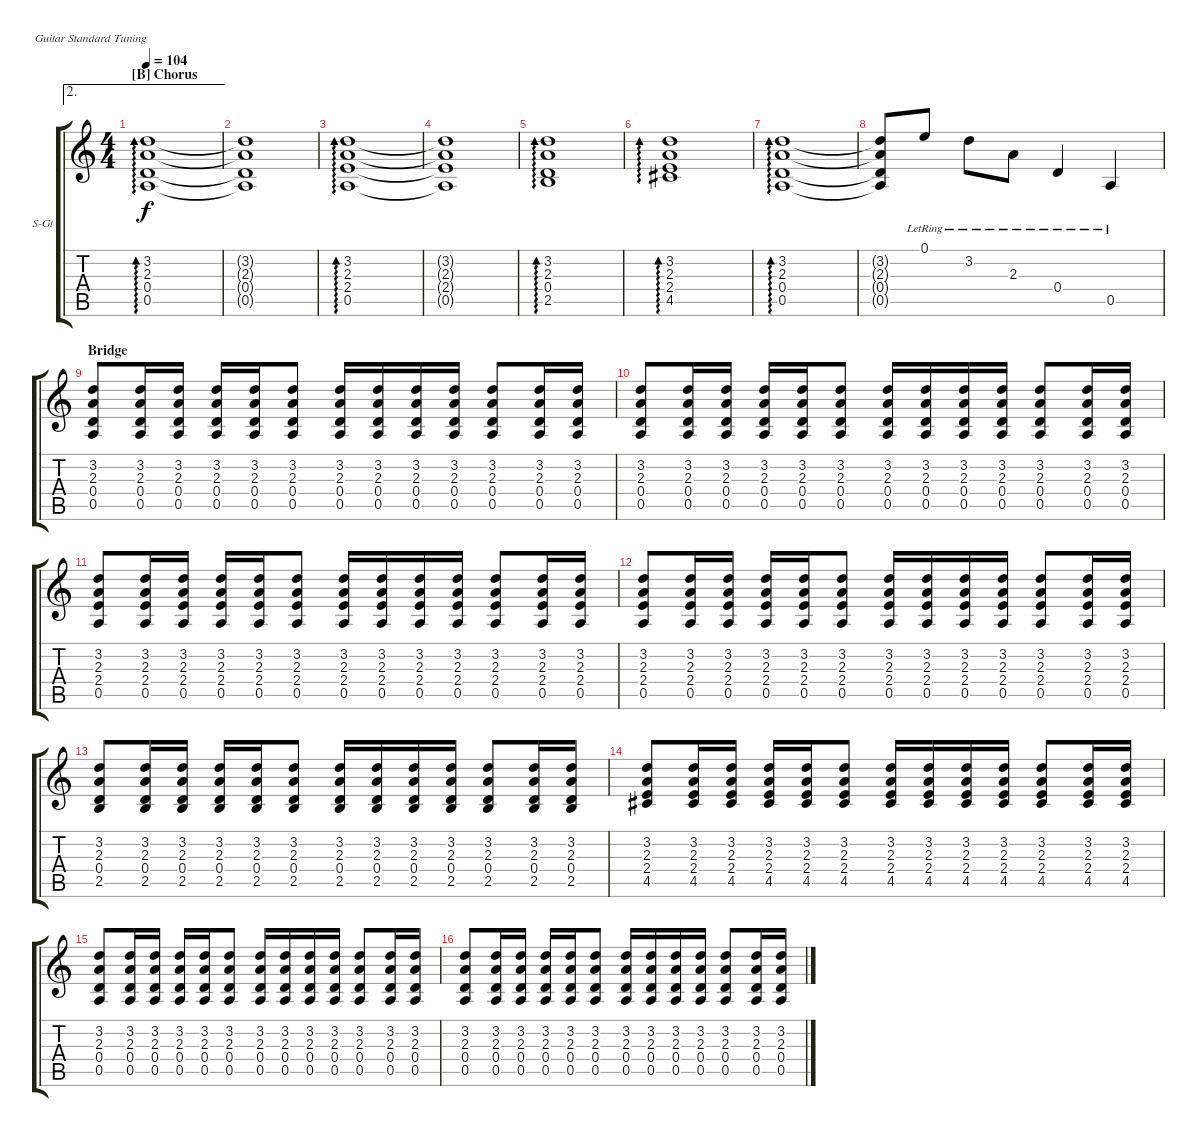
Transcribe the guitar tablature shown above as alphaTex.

\defaultSystemsLayout 4
\bracketExtendMode groupsimilarinstruments
\firstSystemTrackNameOrientation horizontal
\otherSystemsTrackNameOrientation horizontal
\track ("Steel Guitar" "S-Gt") {instrument acousticguitarsteel}
\staff {score tabs}
\tuning (E4 B3 G3 D3 A2 E2)
\ae 2
\ts (4 4)
\section ("B" "Chorus")
\tempo 104
\clef g2
\ks c
(0.5 0.4 2.3 3.2).1{ad 0 dy f} |
(3.2{t} 2.3{t} 0.4{t} 0.5{t}).1 |
(3.2 2.3 2.4 0.5).1{ad 0} |
(0.5{t} 2.4{t} 2.3{t} 3.2{t}).1 |
(2.5 0.4 2.3 3.2).1{ad 0} |
(4.5 2.4 2.3 3.2).1{ad 0} |
(3.2 2.3 0.4 0.5).1{ad 0} |
(3.2{t} 2.3{t} 0.4{t} 0.5{t}).8 0.1{lr}.8 3.2{lr}.8 2.3{lr}.8 0.4{lr}.4 0.5{lr}.4 |
\section ("" "Bridge")
(0.5 0.4 2.3 3.2).8 (3.2 0.5 0.4 2.3).16 (3.2 0.5 0.4 2.3).16 (3.2 0.5 0.4 2.3).16 (3.2 0.5 0.4 2.3).16 (3.2 2.3 0.4 0.5).8 (0.5 0.4 2.3 3.2).16 (3.2 0.5 0.4 2.3).16 (3.2 0.5 0.4 2.3).16 (3.2 0.5 0.4 2.3).16 (3.2 0.5 0.4 2.3).8 (3.2 2.3 0.4 0.5).16 (3.2 2.3 0.4 0.5).16 |
(0.5 0.4 2.3 3.2).8 (3.2 0.5 0.4 2.3).16 (3.2 0.5 0.4 2.3).16 (3.2 0.5 0.4 2.3).16 (3.2 0.5 0.4 2.3).16 (3.2 2.3 0.4 0.5).8 (0.5 0.4 2.3 3.2).16 (3.2 0.5 0.4 2.3).16 (3.2 0.5 0.4 2.3).16 (3.2 0.5 0.4 2.3).16 (3.2 0.5 0.4 2.3).8 (3.2 2.3 0.4 0.5).16 (3.2 2.3 0.4 0.5).16 |
(0.5 2.4 2.3 3.2).8 (3.2 0.5 2.4 2.3).16 (3.2 0.5 2.4 2.3).16 (3.2 0.5 2.4 2.3).16 (3.2 0.5 2.4 2.3).16 (3.2 2.3 2.4 0.5).8 (0.5 2.4 2.3 3.2).16 (3.2 0.5 2.4 2.3).16 (3.2 0.5 2.4 2.3).16 (3.2 0.5 2.4 2.3).16 (3.2 0.5 2.4 2.3).8 (3.2 2.3 2.4 0.5).16 (3.2 2.3 2.4 0.5).16 |
(0.5 2.4 2.3 3.2).8 (3.2 0.5 2.4 2.3).16 (3.2 0.5 2.4 2.3).16 (3.2 0.5 2.4 2.3).16 (3.2 0.5 2.4 2.3).16 (3.2 2.3 2.4 0.5).8 (0.5 2.4 2.3 3.2).16 (3.2 0.5 2.4 2.3).16 (3.2 0.5 2.4 2.3).16 (3.2 0.5 2.4 2.3).16 (3.2 0.5 2.4 2.3).8 (3.2 2.3 2.4 0.5).16 (3.2 2.3 2.4 0.5).16 |
(2.5 0.4 2.3 3.2).8 (3.2 2.5 0.4 2.3).16 (3.2 2.5 0.4 2.3).16 (3.2 2.5 0.4 2.3).16 (3.2 2.5 0.4 2.3).16 (3.2 2.3 0.4 2.5).8 (2.5 0.4 2.3 3.2).16 (3.2 2.5 0.4 2.3).16 (3.2 2.5 0.4 2.3).16 (3.2 2.5 0.4 2.3).16 (3.2 2.5 0.4 2.3).8 (3.2 2.3 0.4 2.5).16 (3.2 2.3 0.4 2.5).16 |
(4.5 2.4 2.3 3.2).8 (3.2 4.5 2.4 2.3).16 (3.2 4.5 2.4 2.3).16 (3.2 4.5 2.4 2.3).16 (3.2 4.5 2.4 2.3).16 (3.2 2.3 2.4 4.5).8 (4.5 2.4 2.3 3.2).16 (3.2 4.5 2.4 2.3).16 (3.2 4.5 2.4 2.3).16 (3.2 4.5 2.4 2.3).16 (3.2 4.5 2.4 2.3).8 (3.2 2.3 2.4 4.5).16 (3.2 2.3 2.4 4.5).16 |
(0.5 0.4 2.3 3.2).8 (3.2 0.5 0.4 2.3).16 (3.2 0.5 0.4 2.3).16 (3.2 0.5 0.4 2.3).16 (3.2 0.5 0.4 2.3).16 (3.2 2.3 0.4 0.5).8 (0.5 0.4 2.3 3.2).16 (3.2 0.5 0.4 2.3).16 (3.2 0.5 0.4 2.3).16 (3.2 0.5 0.4 2.3).16 (3.2 0.5 0.4 2.3).8 (3.2 2.3 0.4 0.5).16 (3.2 2.3 0.4 0.5).16 |
(0.5 0.4 2.3 3.2).8 (3.2 0.5 0.4 2.3).16 (3.2 0.5 0.4 2.3).16 (3.2 0.5 0.4 2.3).16 (3.2 0.5 0.4 2.3).16 (3.2 2.3 0.4 0.5).8 (0.5 0.4 2.3 3.2).16 (3.2 0.5 0.4 2.3).16 (3.2 0.5 0.4 2.3).16 (3.2 0.5 0.4 2.3).16 (3.2 0.5 0.4 2.3).8 (3.2 2.3 0.4 0.5).16 (3.2 2.3 0.4 0.5).16
